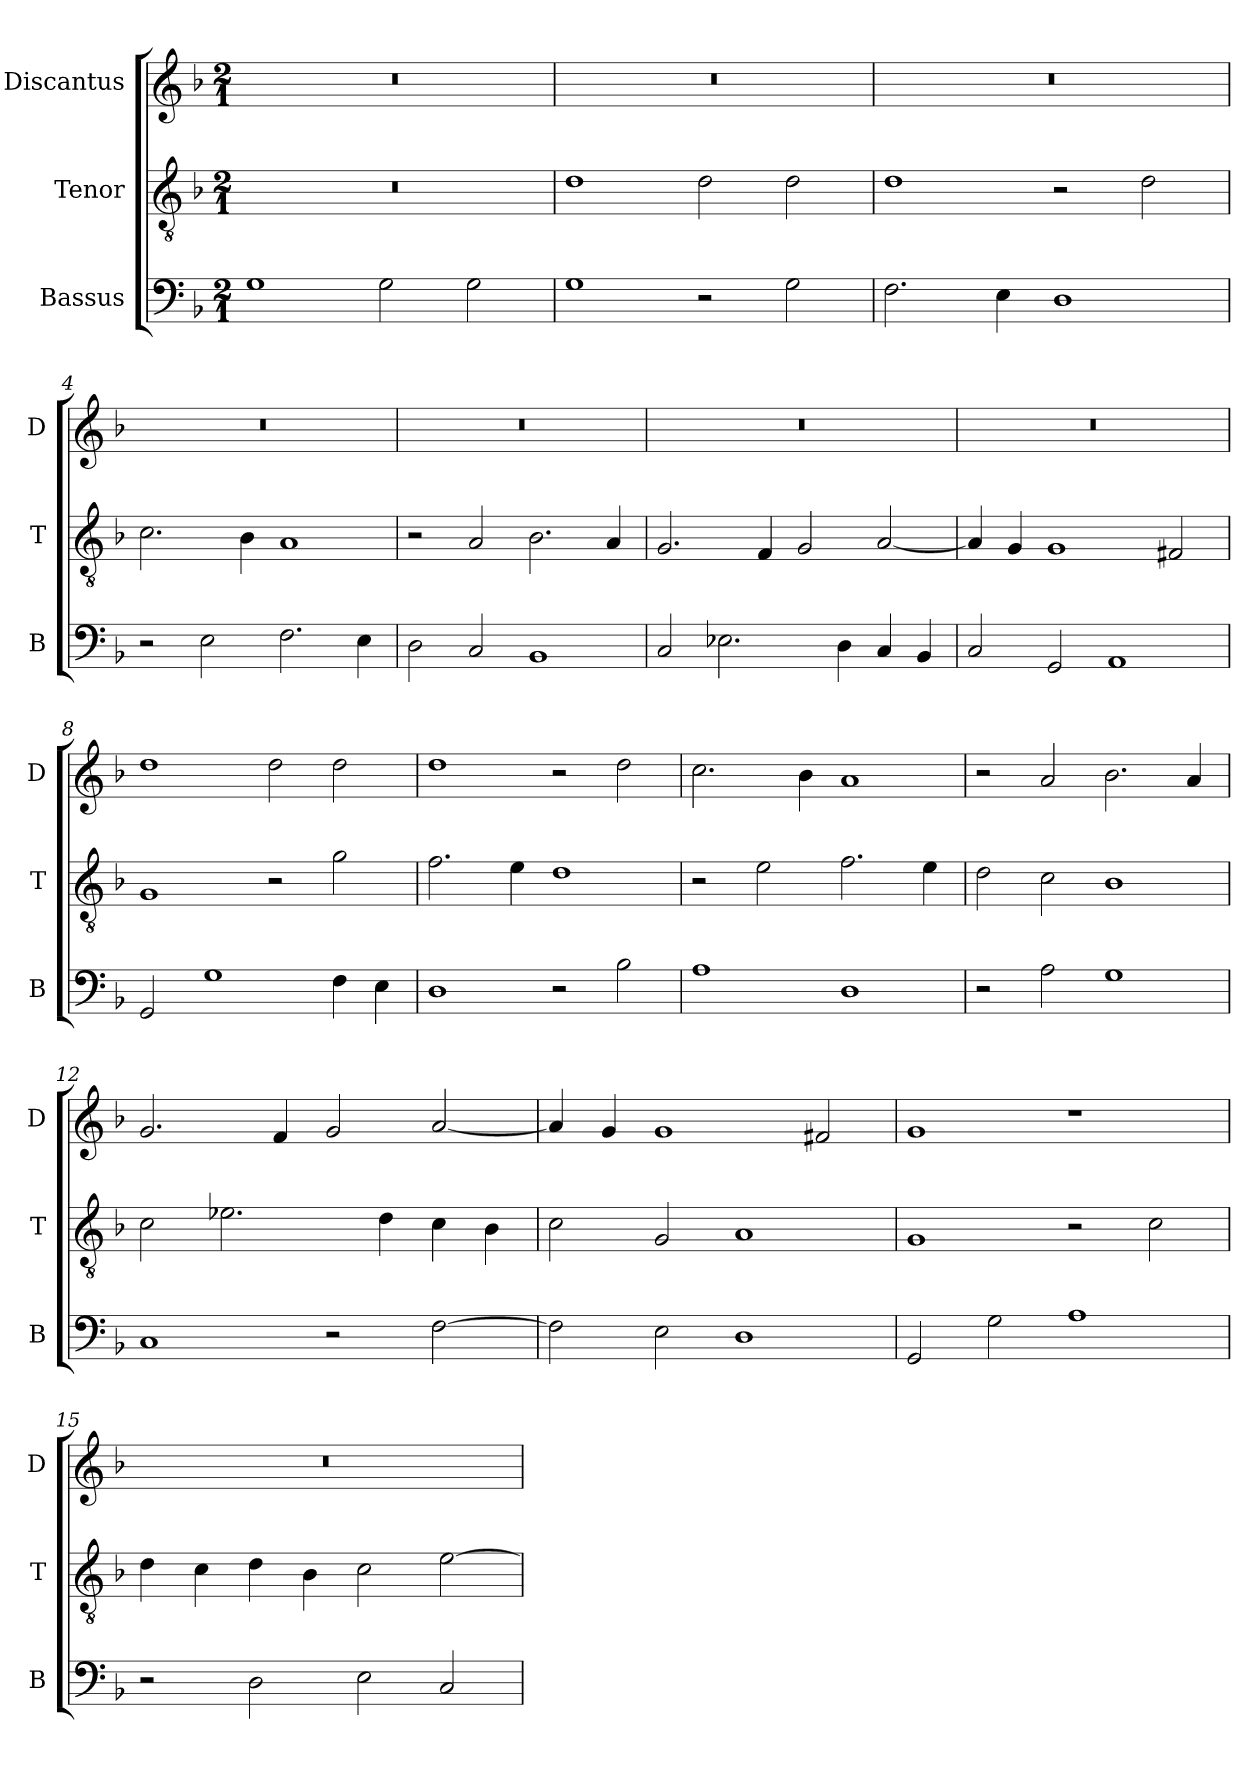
**kern	**kern	**kern
*part3	*part2	*part1
*staff3	*staff2	*staff1
*I"Bassus	*I"Tenor	*I"Discantus
*I'B	*I'T	*I'D
*clefF4	*clefGv2	*clefG2
*k[b-]	*k[b-]	*k[b-]
*M2/1	*M2/1	*M2/1
=1	=1	=1
1G	0r	0r
2G\	.	.
2G\	.	.
=2	=2	=2
1G	1d	0r
2r	2d\	.
2G\	2d\	.
=3	=3	=3
2.F\	1d	0r
4E\	.	.
1D	2r	.
.	2d\	.
=4	=4	=4
2r	2.c\	0r
2E\	.	.
.	4B-\	.
2.F\	1A	.
4E\	.	.
=5	=5	=5
2D\	2r	0r
2C/	2A/	.
1BB-	2.B-\	.
.	4A/	.
=6	=6	=6
2C/	2.G/	0r
2.E-X\	.	.
.	4F/	.
.	2G/	.
4D\	.	.
4C/	[2A/	.
4BB-/	.	.
=7	=7	=7
2C/	4A/]	0r
.	4G/	.
2GG/	1G	.
1AA	.	.
.	2F#X/	.
=8	=8	=8
2GG/	1G	1dd
1G	.	.
.	2r	2dd\
4F\	2g\	2dd\
4E\	.	.
=9	=9	=9
1D	2.f\	1dd
.	4e\	.
2r	1d	2r
2B-\	.	2dd\
=10	=10	=10
1A	2r	2.cc\
.	2e\	.
.	.	4b-\
1D	2.f\	1a
.	4e\	.
=11	=11	=11
2r	2d\	2r
2A\	2c\	2a/
1G	1B-	2.b-\
.	.	4a/
=12	=12	=12
1C	2c\	2.g/
.	2.e-X\	.
.	.	4f/
2r	.	2g/
.	4d\	.
[2F\	4c\	[2a/
.	4B-\	.
=13	=13	=13
2F\]	2c\	4a/]
.	.	4g/
2E\	2G/	1g
1D	1A	.
.	.	2f#X/
=14	=14	=14
2GG/	1G	1g
2G\	.	.
1A	2r	1r
.	2c\	.
=15	=15	=15
2r	4d\	0r
.	4c\	.
2D\	4d\	.
.	4B-\	.
2E\	2c\	.
2C/	[2e\	.
=	=	=
*-	*-	*-
